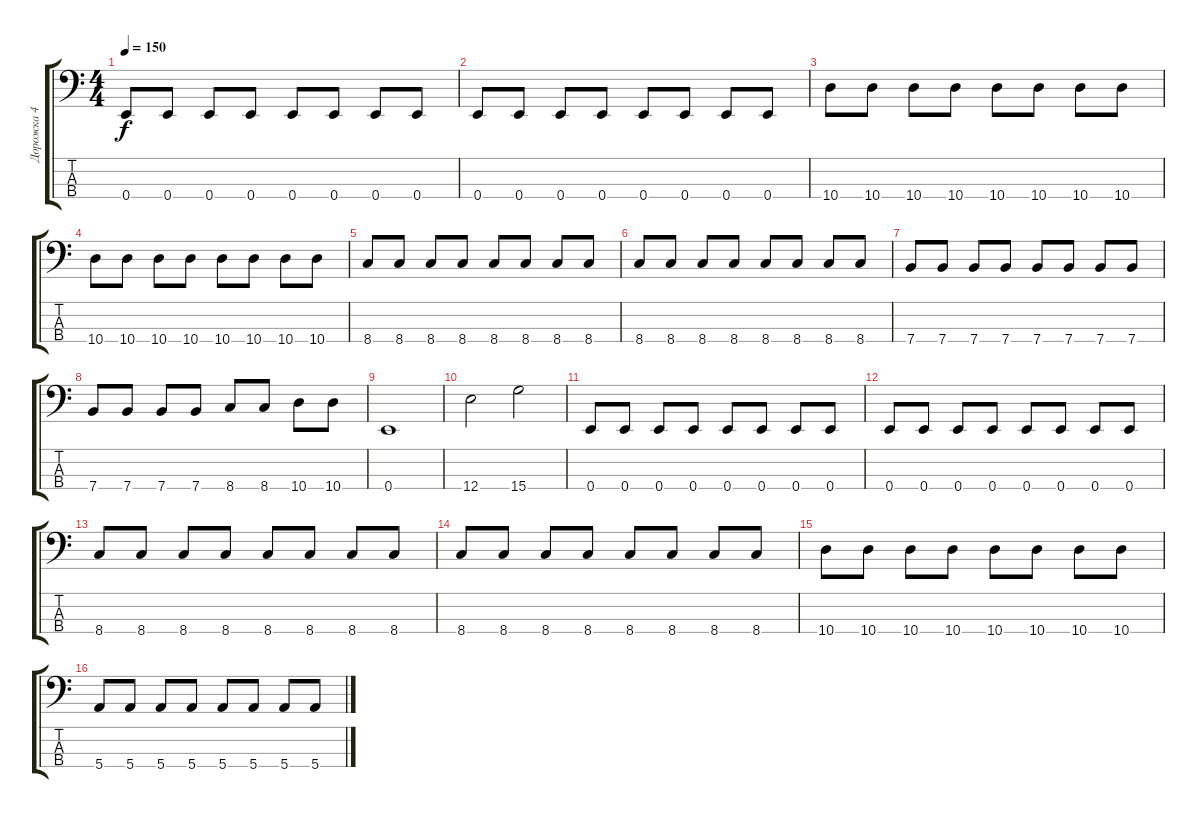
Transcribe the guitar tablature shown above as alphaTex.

\track ("Дорожка 4" "Дорожка 4") {instrument electricbassfinger}
\staff {score tabs}
\tuning (G2 D2 A1 E1) {hide}
\ts (4 4)
\tempo 150
\clef f4
\ks c
0.4.8{dy f} 0.4.8 0.4.8 0.4.8 0.4.8 0.4.8 0.4.8 0.4.8 |
0.4.8 0.4.8 0.4.8 0.4.8 0.4.8 0.4.8 0.4.8 0.4.8 |
10.4.8 10.4.8 10.4.8 10.4.8 10.4.8 10.4.8 10.4.8 10.4.8 |
10.4.8 10.4.8 10.4.8 10.4.8 10.4.8 10.4.8 10.4.8 10.4.8 |
8.4.8 8.4.8 8.4.8 8.4.8 8.4.8 8.4.8 8.4.8 8.4.8 |
8.4.8 8.4.8 8.4.8 8.4.8 8.4.8 8.4.8 8.4.8 8.4.8 |
7.4.8 7.4.8 7.4.8 7.4.8 7.4.8 7.4.8 7.4.8 7.4.8 |
7.4.8 7.4.8 7.4.8 7.4.8 8.4.8 8.4.8 10.4.8 10.4.8 |
0.4.1 |
12.4.2 15.4.2 |
0.4.8 0.4.8 0.4.8 0.4.8 0.4.8 0.4.8 0.4.8 0.4.8 |
0.4.8 0.4.8 0.4.8 0.4.8 0.4.8 0.4.8 0.4.8 0.4.8 |
8.4.8 8.4.8 8.4.8 8.4.8 8.4.8 8.4.8 8.4.8 8.4.8 |
8.4.8 8.4.8 8.4.8 8.4.8 8.4.8 8.4.8 8.4.8 8.4.8 |
10.4.8 10.4.8 10.4.8 10.4.8 10.4.8 10.4.8 10.4.8 10.4.8 |
5.4.8 5.4.8 5.4.8 5.4.8 5.4.8 5.4.8 5.4.8 5.4.8
